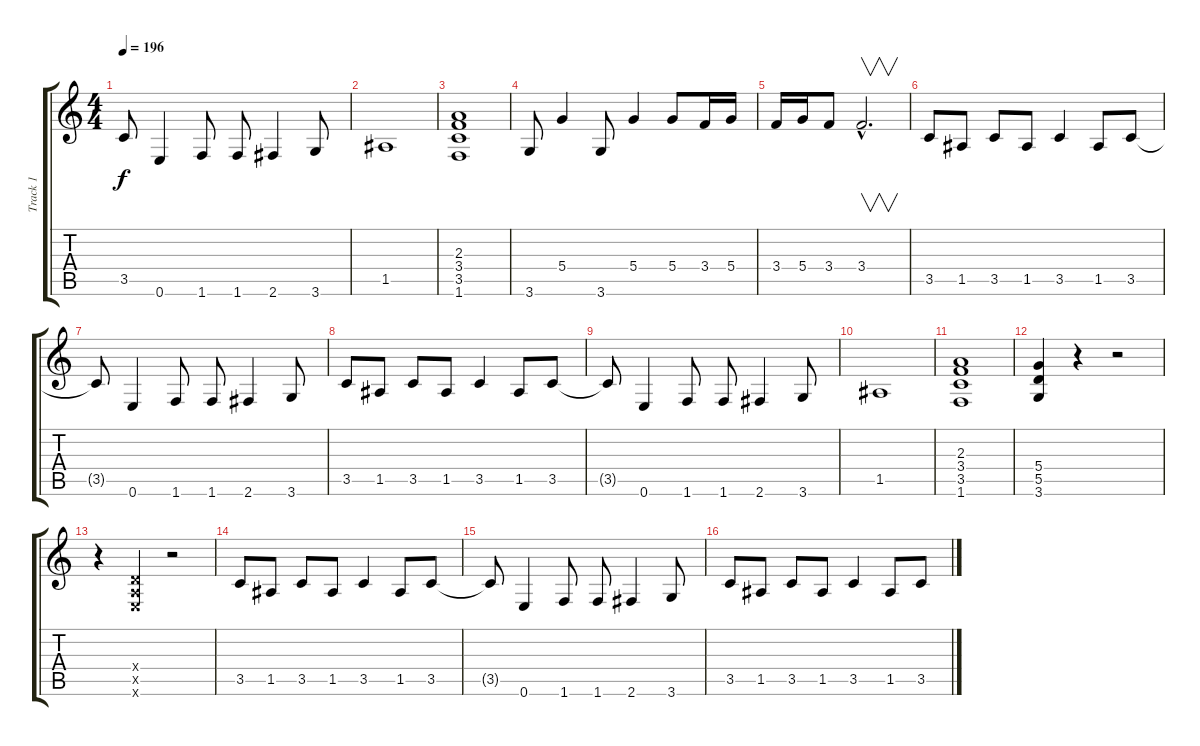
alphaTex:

\track ("Track 1" "Track 1") {instrument electricguitarclean}
\staff {score tabs}
\tuning (E4 B3 G3 D3 A2 E2) {hide}
\ts (4 4)
\tempo 196
\clef g2
\ks c
3.5.8{dy f} 0.6.4 1.6.8 1.6.8 2.6.4 3.6.8 |
1.5.1 |
(2.3 3.4 3.5 1.6).1 |
3.6.8 5.4.4 3.6.8 5.4.4 5.4.8 3.4.16 5.4.16 |
3.4.16 5.4.16 3.4.8 3.4{hac}.2{v d} |
3.5.8 1.5.8 3.5.8 1.5.8 3.5.4 1.5.8 3.5.8 |
3.5{t}.8 0.6.4 1.6.8 1.6.8 2.6.4 3.6.8 |
3.5.8 1.5.8 3.5.8 1.5.8 3.5.4 1.5.8 3.5.8 |
3.5{t}.8 0.6.4 1.6.8 1.6.8 2.6.4 3.6.8 |
1.5.1 |
(2.3 3.4 3.5 1.6).1 |
(5.4 5.5 3.6).4 r.4 r.2 |
r.4 (0.4{x} 0.5{x} 0.6{x}).4 r.2 |
3.5.8 1.5.8 3.5.8 1.5.8 3.5.4 1.5.8 3.5.8 |
3.5{t}.8 0.6.4 1.6.8 1.6.8 2.6.4 3.6.8 |
3.5.8 1.5.8 3.5.8 1.5.8 3.5.4 1.5.8 3.5.8
